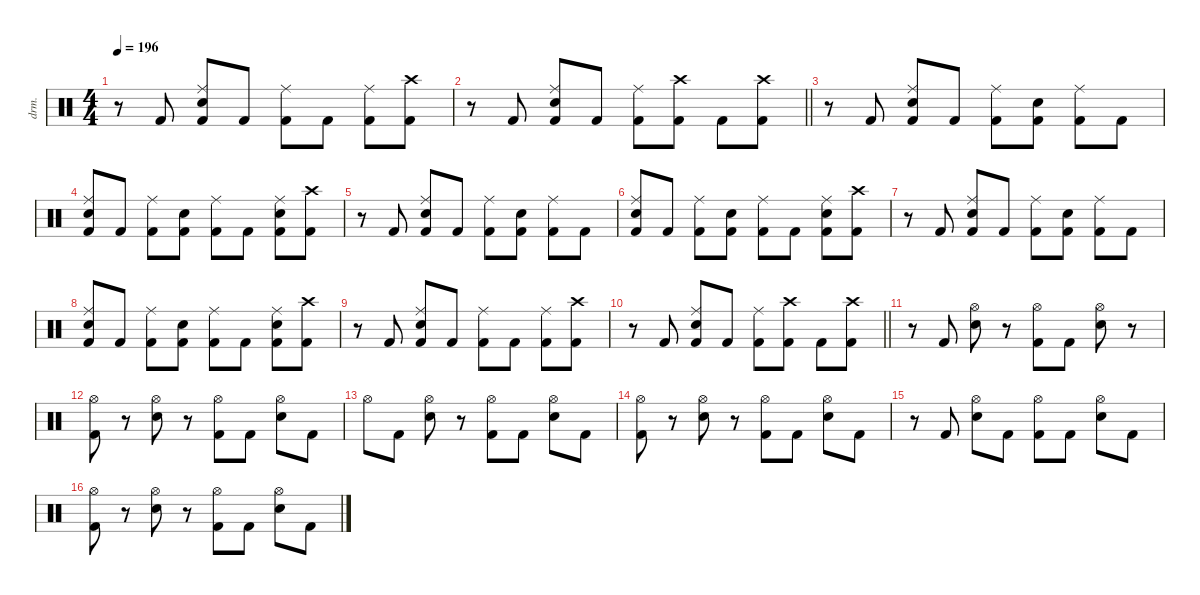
\defaultSystemsLayout 4
\hideDynamics
\bracketExtendMode nobrackets
\track ("Menza" "drm.") {instrument percussion}
\staff {score}
\articulation defaults
\ts (4 4)
\tempo 196
\clef neutral
\ks c
r.8{dy fff} "Kick (hit) 2".8 ("Ride (middle)" "Snare (hit) 2" "Kick (hit) 2").8{dy f} "Kick (hit) 2".8{dy fff} ("Ride (middle)" "Kick (hit) 2").8{dy f} "Kick (hit) 2".8{dy fff} ("Ride (middle)" "Kick (hit) 2").8{dy f} ("Crash high (hit)" "Kick (hit) 2").8{dy fff} |
\barLineRight lightlight
r.8 "Kick (hit) 2".8 ("Ride (middle)" "Snare (hit) 2" "Kick (hit) 2").8{dy f} "Kick (hit) 2".8{dy fff} ("Ride (middle)" "Kick (hit) 2").8{dy f} ("Crash high (hit)" "Kick (hit) 2").8{dy ff} "Kick (hit) 2".8{dy fff} ("Crash high (hit)" "Kick (hit) 2").8 |
r.8 "Kick (hit) 2".8 ("Ride (middle)" "Snare (hit) 2" "Kick (hit) 2").8{dy f} "Kick (hit) 2".8{dy fff} ("Ride (middle)" "Kick (hit) 2").8{dy f} ("Snare (hit) 2" "Kick (hit) 2").8{dy fff} ("Ride (middle)" "Kick (hit) 2").8{dy f} "Kick (hit) 2".8{dy fff} |
("Ride (middle)" "Snare (hit) 2" "Kick (hit) 2").8{dy f} "Kick (hit) 2".8{dy fff} ("Ride (middle)" "Kick (hit) 2").8{dy f} ("Snare (hit) 2" "Kick (hit) 2").8{dy fff} ("Ride (middle)" "Kick (hit) 2").8{dy f} "Kick (hit) 2".8{dy fff} ("Ride (middle)" "Snare (hit) 2" "Kick (hit) 2").8{dy f} ("Crash high (hit)" "Kick (hit) 2").8{dy fff} |
r.8 "Kick (hit) 2".8 ("Ride (middle)" "Snare (hit) 2" "Kick (hit) 2").8{dy f} "Kick (hit) 2".8{dy fff} ("Ride (middle)" "Kick (hit) 2").8{dy f} ("Snare (hit) 2" "Kick (hit) 2").8{dy fff} ("Ride (middle)" "Kick (hit) 2").8{dy f} "Kick (hit) 2".8{dy fff} |
("Ride (middle)" "Snare (hit) 2" "Kick (hit) 2").8{dy f} "Kick (hit) 2".8{dy fff} ("Ride (middle)" "Kick (hit) 2").8{dy f} ("Snare (hit) 2" "Kick (hit) 2").8{dy fff} ("Ride (middle)" "Kick (hit) 2").8{dy f} "Kick (hit) 2".8{dy fff} ("Ride (middle)" "Snare (hit) 2" "Kick (hit) 2").8{dy f} ("Crash high (hit)" "Kick (hit) 2").8{dy fff} |
r.8 "Kick (hit) 2".8 ("Ride (middle)" "Snare (hit) 2" "Kick (hit) 2").8{dy f} "Kick (hit) 2".8{dy fff} ("Ride (middle)" "Kick (hit) 2").8{dy f} ("Snare (hit) 2" "Kick (hit) 2").8{dy fff} ("Ride (middle)" "Kick (hit) 2").8{dy f} "Kick (hit) 2".8{dy fff} |
("Ride (middle)" "Snare (hit) 2" "Kick (hit) 2").8{dy f} "Kick (hit) 2".8{dy fff} ("Ride (middle)" "Kick (hit) 2").8{dy f} ("Snare (hit) 2" "Kick (hit) 2").8{dy fff} ("Ride (middle)" "Kick (hit) 2").8{dy f} "Kick (hit) 2".8{dy fff} ("Ride (middle)" "Snare (hit) 2" "Kick (hit) 2").8{dy f} ("Crash high (hit)" "Kick (hit) 2").8{dy fff} |
r.8 "Kick (hit) 2".8 ("Ride (middle)" "Snare (hit) 2" "Kick (hit) 2").8{dy f} "Kick (hit) 2".8{dy fff} ("Ride (middle)" "Kick (hit) 2").8{dy f} "Kick (hit) 2".8{dy fff} ("Ride (middle)" "Kick (hit) 2").8{dy f} ("Crash high (hit)" "Kick (hit) 2").8{dy fff} |
\barLineRight lightlight
r.8 "Kick (hit) 2".8 ("Ride (middle)" "Snare (hit) 2" "Kick (hit) 2").8{dy f} "Kick (hit) 2".8{dy fff} ("Ride (middle)" "Kick (hit) 2").8{dy f} ("Crash high (hit)" "Kick (hit) 2").8{dy ff} "Kick (hit) 2".8{dy fff} ("Crash high (hit)" "Kick (hit) 2").8 |
r.8 "Kick (hit) 2".8 ("Hi-Hat (open)" "Snare (hit) 2").8{dy f} r.8 ("Hi-Hat (open)" "Kick (hit) 2").8 "Kick (hit) 2".8{dy fff} ("Hi-Hat (open)" "Snare (hit) 2").8{dy f} r.8 |
("Hi-Hat (open)" "Kick (hit) 2").8 r.8 ("Hi-Hat (open)" "Snare (hit) 2").8 r.8 ("Hi-Hat (open)" "Kick (hit) 2").8 "Kick (hit) 2".8{dy fff} ("Hi-Hat (open)" "Snare (hit) 2").8{dy f} "Kick (hit) 2".8{dy fff} |
"Hi-Hat (open)".8{dy f} "Kick (hit) 2".8{dy fff} ("Hi-Hat (open)" "Snare (hit) 2").8{dy f} r.8 ("Hi-Hat (open)" "Kick (hit) 2").8 "Kick (hit) 2".8{dy fff} ("Hi-Hat (open)" "Snare (hit) 2").8{dy f} "Kick (hit) 2".8{dy fff} |
("Hi-Hat (open)" "Kick (hit) 2").8{dy f} r.8 ("Hi-Hat (open)" "Snare (hit) 2").8 r.8 ("Hi-Hat (open)" "Kick (hit) 2").8 "Kick (hit) 2".8{dy fff} ("Hi-Hat (open)" "Snare (hit) 2").8{dy f} "Kick (hit) 2".8{dy fff} |
r.8 "Kick (hit) 2".8 ("Hi-Hat (open)" "Snare (hit) 2").8{dy f} "Kick (hit) 2".8{dy fff} ("Hi-Hat (open)" "Kick (hit) 2").8{dy f} "Kick (hit) 2".8{dy fff} ("Hi-Hat (open)" "Snare (hit) 2").8{dy f} "Kick (hit) 2".8{dy fff} |
("Hi-Hat (open)" "Kick (hit) 2").8{dy f} r.8 ("Hi-Hat (open)" "Snare (hit) 2").8 r.8 ("Hi-Hat (open)" "Kick (hit) 2").8 "Kick (hit) 2".8{dy fff} ("Hi-Hat (open)" "Snare (hit) 2").8{dy f} "Kick (hit) 2".8{dy fff}
